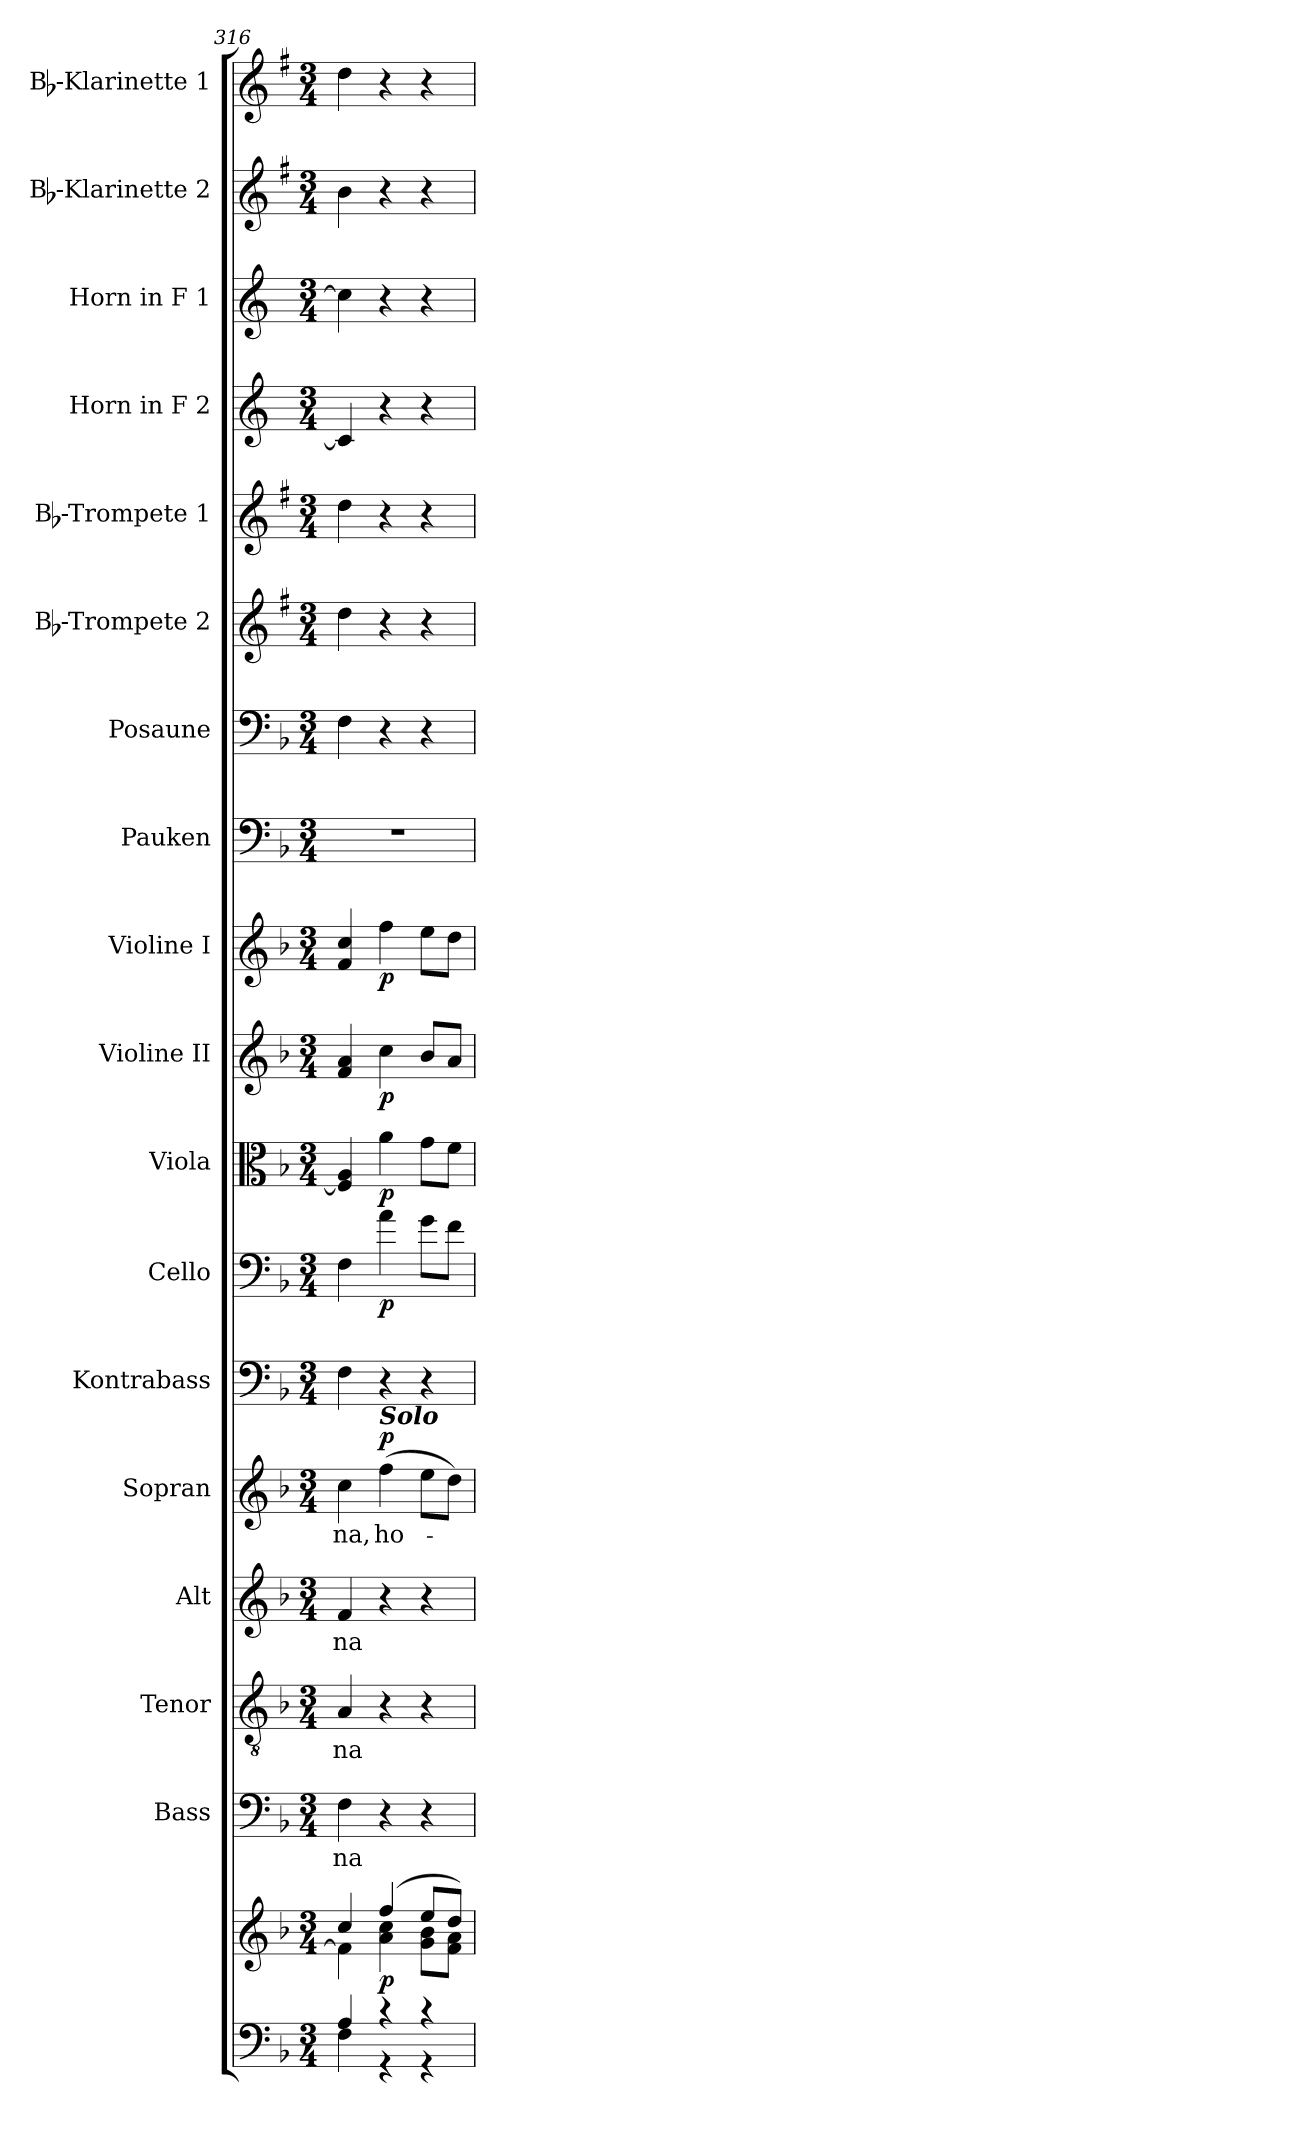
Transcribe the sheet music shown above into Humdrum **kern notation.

**kern	**kern	**dynam	**kern	**text	**kern	**text	**kern	**text	**kern	**text	**dynam	**kern	**kern	**dynam	**kern	**dynam	**kern	**dynam	**kern	**dynam	**kern	**kern	**kern	**kern	**kern	**kern	**kern	**kern
*part18	*part18	*part18	*part17	*part17	*part16	*part16	*part15	*part15	*part14	*part14	*part14	*part13	*part12	*part12	*part11	*part11	*part10	*part10	*part9	*part9	*part8	*part7	*part6	*part5	*part4	*part3	*part2	*part1
*staff19	*staff18	*staff18/19	*staff17	*staff17	*staff16	*staff16	*staff15	*staff15	*staff14	*staff14	*staff14	*staff13	*staff12	*staff12	*staff11	*staff11	*staff10	*staff10	*staff9	*staff9	*staff8	*staff7	*staff6	*staff5	*staff4	*staff3	*staff2	*staff1
*	*	*	*I"Bass	*	*I"Tenor	*	*I"Alt	*	*I"Sopran	*	*	*I"Kontrabass	*I"Cello	*	*I"Viola	*	*I"Violine II	*	*I"Violine I	*	*I"Pauken	*I"Posaune	*I"Bb-Trompete 2	*I"Bb-Trompete 1	*I"Horn in F 2	*I"Horn in F 1	*I"Bb-Klarinette 2	*I"Bb-Klarinette 1
*	*	*	*I'B.	*	*I'T.	*	*I'A.	*	*I'S.	*	*	*I'Kb.	*	*	*I'Vla.	*	*I'Vl. II	*	*I'Vl. I	*	*I'Pk.	*I'Pos.	*I'Bb Trp. 2	*I'Bb Trp. 1	*	*	*I'Bb Kl. 2	*I'Bb Kl. 1
*clefF4	*clefG2	*	*clefF4	*	*clefGv2	*	*clefG2	*	*clefG2	*	*	*clefF4	*clefF4	*	*clefC3	*	*clefG2	*	*clefG2	*	*clefF4	*clefF4	*clefG2	*clefG2	*clefG2	*clefG2	*clefG2	*clefG2
*	*	*	*	*	*	*	*	*	*	*	*	*ITrd7c12	*	*	*	*	*	*	*	*	*	*	*ITrd1c2	*ITrd1c2	*ITrd4c7	*ITrd4c7	*ITrd1c2	*ITrd1c2
*k[b-]	*k[b-]	*	*k[b-]	*	*k[b-]	*	*k[b-]	*	*k[b-]	*	*	*k[b-]	*k[b-]	*	*k[b-]	*	*k[b-]	*	*k[b-]	*	*k[b-]	*k[b-]	*k[b-]	*k[b-]	*k[b-]	*k[b-]	*k[b-]	*k[b-]
*F:	*F:	*	*F:	*	*F:	*	*F:	*	*F:	*	*	*F:	*F:	*	*F:	*	*F:	*	*F:	*	*F:	*F:	*F:	*F:	*F:	*F:	*F:	*F:
*M3/4	*M3/4	*	*M3/4	*	*M3/4	*	*M3/4	*	*M3/4	*	*	*M3/4	*M3/4	*	*M3/4	*	*M3/4	*	*M3/4	*	*M3/4	*M3/4	*M3/4	*M3/4	*M3/4	*M3/4	*M3/4	*M3/4
=316	=316	=316	=316	=316	=316	=316	=316	=316	=316	=316	=316	=316	=316	=316	=316	=316	=316	=316	=316	=316	=316	=316	=316	=316	=316	=316	=316	=316
*^	*^	*	*	*	*	*	*	*	*	*	*	*	*	*	*	*	*	*	*	*	*	*	*	*	*	*	*	*
!	!	!	!	!	!	!LO:LY:b	!	!LO:LY:b	!	!LO:LY:b	!	!LO:LY:b	!	!	!	!	!	!	!	!	!	!	!	!	!	!	!	!	!	!
4A/	4F\	4cc/	4f\]	.	4F\	-na	4A/	-na	4f/	-na	4cc\	-na,	.	4FF\	4F\	.	4F/] 4A/	.	4f/ 4a/	.	4f/ 4cc/	.	2.r	4F\	4cc\	4cc\	4F/]	4f\]	4a\	4cc\
!	!	!	!	!	!	!	!	!	!	!	!LO:TX:a:Bi:t=Solo	!	!	!	!	!	!	!	!	!	!	!	!	!	!	!	!	!	!	!
!	!	!	!	!LO:DY:b	!	!	!	!	!	!	!	!LO:LY:b	!LO:DY:a	!	!	!LO:DY:b	!	!LO:DY:b	!	!LO:DY:b	!	!LO:DY:b	!	!	!	!	!	!	!	!
4r	4r	(4ff/	4a\ 4cc\	p	4r	.	4r	.	4r	.	(>4ff\	ho-	p	4r	4a\	p	4a\	p	4cc\	p	4ff\	p	.	4r	4r	4r	4r	4r	4r	4r
4r	4r	8ee/L	8g\ 8b-\L	.	4r	.	4r	.	4r	.	8ee\L	.	.	4r	8g\L	.	8g\L	.	8b-/L	.	8ee\L	.	.	4r	4r	4r	4r	4r	4r	4r
.	.	8dd/J)	8f\ 8a\J	.	.	.	.	.	.	.	8dd\J)	.	.	.	8f\J	.	8f\J	.	8a/J	.	8dd\J	.	.	.	.	.	.	.	.	.
*v	*v	*	*	*	*	*	*	*	*	*	*	*	*	*	*	*	*	*	*	*	*	*	*	*	*	*	*	*	*	*
*	*v	*v	*	*	*	*	*	*	*	*	*	*	*	*	*	*	*	*	*	*	*	*	*	*	*	*	*	*	*
=	=	=	=	=	=	=	=	=	=	=	=	=	=	=	=	=	=	=	=	=	=	=	=	=	=	=	=	=
*-	*-	*-	*-	*-	*-	*-	*-	*-	*-	*-	*-	*-	*-	*-	*-	*-	*-	*-	*-	*-	*-	*-	*-	*-	*-	*-	*-	*-
